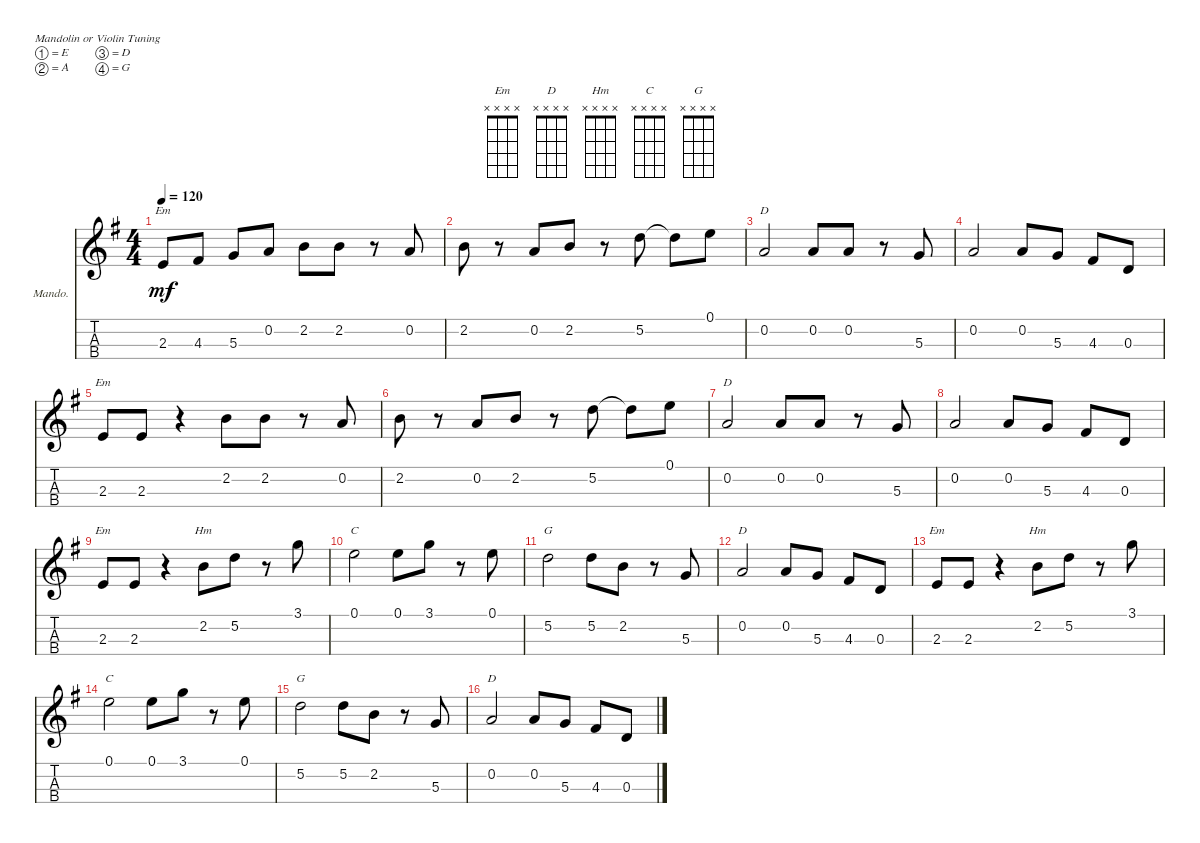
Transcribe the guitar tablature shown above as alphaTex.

\defaultSystemsLayout 4
\bracketExtendMode nobrackets
\firstSystemTrackNameOrientation horizontal
\otherSystemsTrackNameOrientation horizontal
\track ("Mandolin" "Mando.") {solo instrument acousticguitarsteel}
\staff {score tabs}
\tuning (E5 A4 D4 G3)
\displaytranspose 0
\chord ("Em" x x x x)
\chord ("D" x x x x)
\chord ("Hm" x x x x)
\chord ("C" x x x x)
\chord ("G" x x x x)
\ts (4 4)
\tempo 120
\clef g2
\ks g
2.3.8{ch "Em" dy mf instrument acousticguitarsteel} 4.3.8 5.3.8 0.2.8 2.2.8 2.2.8 r.8 0.2.8 |
2.2.8 r.8 0.2.8 2.2.8 r.8 5.2.8 5.2{t}.8 0.1.8 |
0.2.2{ch "D"} 0.2.8 0.2.8 r.8 5.3.8 |
0.2.2 0.2.8 5.3.8 4.3.8 0.3.8 |
2.3.8{ch "Em"} 2.3.8 r.4 2.2.8 2.2.8 r.8 0.2.8 |
2.2.8 r.8 0.2.8 2.2.8 r.8 5.2.8 5.2{t}.8 0.1.8 |
0.2.2{ch "D"} 0.2.8 0.2.8 r.8 5.3.8 |
0.2.2 0.2.8 5.3.8 4.3.8 0.3.8 |
2.3.8{ch "Em"} 2.3.8 r.4 2.2.8{ch "Hm"} 5.2.8 r.8 3.1.8 |
0.1.2{ch "C"} 0.1.8 3.1.8 r.8 0.1.8 |
5.2.2{ch "G"} 5.2.8 2.2.8 r.8 5.3.8 |
0.2.2{ch "D"} 0.2.8 5.3.8 4.3.8 0.3.8 |
2.3.8{ch "Em"} 2.3.8 r.4 2.2.8{ch "Hm"} 5.2.8 r.8 3.1.8 |
0.1.2{ch "C"} 0.1.8 3.1.8 r.8 0.1.8 |
5.2.2{ch "G"} 5.2.8 2.2.8 r.8 5.3.8 |
0.2.2{ch "D"} 0.2.8 5.3.8 4.3.8 0.3.8
